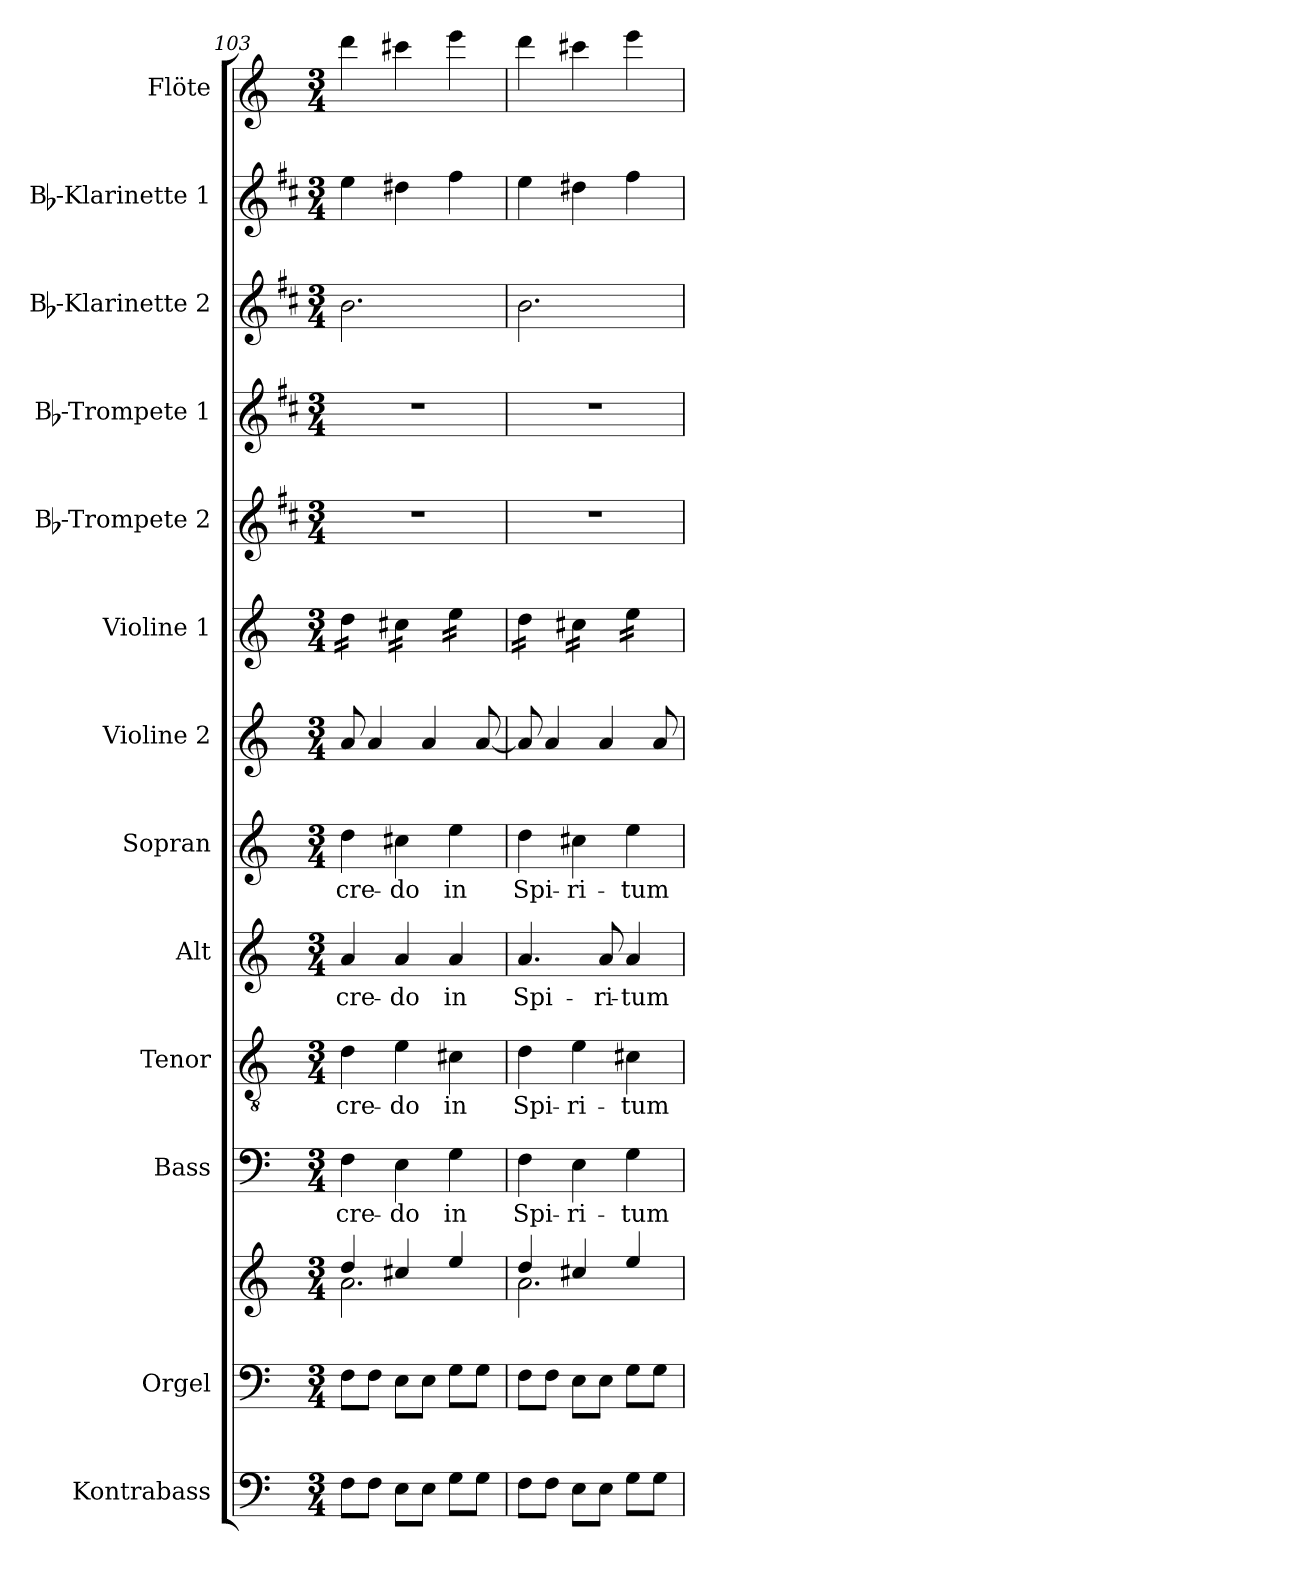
**kern	**kern	**kern	**kern	**text	**kern	**text	**kern	**text	**kern	**text	**kern	**kern	**kern	**kern	**kern	**kern	**kern
*part13	*part12	*part12	*part11	*part11	*part10	*part10	*part9	*part9	*part8	*part8	*part7	*part6	*part5	*part4	*part3	*part2	*part1
*staff14	*staff13	*staff12	*staff11	*staff11	*staff10	*staff10	*staff9	*staff9	*staff8	*staff8	*staff7	*staff6	*staff5	*staff4	*staff3	*staff2	*staff1
*I"Kontrabass	*I"Orgel	*	*I"Bass	*	*I"Tenor	*	*I"Alt	*	*I"Sopran	*	*I"Violine 2	*I"Violine 1	*I"Bb-Trompete 2	*I"Bb-Trompete 1	*I"Bb-Klarinette 2	*I"Bb-Klarinette 1	*I"Flöte
*I'Kb.	*I'Org.	*	*I'B.	*	*I'T.	*	*I'A.	*	*I'S.	*	*I'Vl. 2	*I'Vl. 1	*I'Bb Trp. 2	*I'Bb Trp. 1	*I'Bb Kl. 2	*I'Bb Kl. 1	*I'Fl.
*clefF4	*clefF4	*clefG2	*clefF4	*	*clefGv2	*	*clefG2	*	*clefG2	*	*clefG2	*clefG2	*clefG2	*clefG2	*clefG2	*clefG2	*clefG2
*ITrd7c12	*	*	*	*	*	*	*	*	*	*	*	*	*ITrd1c2	*ITrd1c2	*ITrd1c2	*ITrd1c2	*
*k[]	*k[]	*k[]	*k[]	*	*k[]	*	*k[]	*	*k[]	*	*k[]	*k[]	*k[]	*k[]	*k[]	*k[]	*k[]
*C:	*C:	*C:	*C:	*	*C:	*	*C:	*	*C:	*	*C:	*C:	*C:	*C:	*C:	*C:	*C:
*M3/4	*M3/4	*M3/4	*M3/4	*	*M3/4	*	*M3/4	*	*M3/4	*	*M3/4	*M3/4	*M3/4	*M3/4	*M3/4	*M3/4	*M3/4
=103	=103	=103	=103	=103	=103	=103	=103	=103	=103	=103	=103	=103	=103	=103	=103	=103	=103
*	*	*^	*	*	*	*	*	*	*	*	*	*	*	*	*	*	*
!	!	!	!	!	!LO:LY:b	!	!LO:LY:b	!	!LO:LY:b	!	!LO:LY:b	!	!	!	!	!	!	!
*	*	*	*	*	*	*	*	*	*	*	*	*	*tremolo	*	*	*	*	*
8FF\L	8F\L	4dd/	2.a\	4F\	cre-	4d\	cre-	4a/	cre-	4dd\	cre-	8a/	16dd\LL	2.r	2.r	2.a\	4dd\	4ddd\
.	.	.	.	.	.	.	.	.	.	.	.	.	16dd\	.	.	.	.	.
8FF\J	8F\J	.	.	.	.	.	.	.	.	.	.	4a/	16dd\	.	.	.	.	.
.	.	.	.	.	.	.	.	.	.	.	.	.	16dd\JJ	.	.	.	.	.
!	!	!	!	!	!LO:LY:b	!	!LO:LY:b	!	!LO:LY:b	!	!LO:LY:b	!	!	!	!	!	!	!
8EE\L	8E\L	4cc#X/	.	4E\	-do	4e\	-do	4a/	-do	4cc#X\	-do	.	16cc#X\LL	.	.	.	4cc#X\	4ccc#X\
.	.	.	.	.	.	.	.	.	.	.	.	.	16cc#X\	.	.	.	.	.
8EE\J	8E\J	.	.	.	.	.	.	.	.	.	.	4a/	16cc#X\	.	.	.	.	.
.	.	.	.	.	.	.	.	.	.	.	.	.	16cc#X\JJ	.	.	.	.	.
!	!	!	!	!	!LO:LY:b	!	!LO:LY:b	!	!LO:LY:b	!	!LO:LY:b	!	!	!	!	!	!	!
8GG\L	8G\L	4ee/	.	4G\	in	4c#X\	in	4a/	in	4ee\	in	.	16ee\LL	.	.	.	4ee\	4eee\
.	.	.	.	.	.	.	.	.	.	.	.	.	16ee\	.	.	.	.	.
8GG\J	8G\J	.	.	.	.	.	.	.	.	.	.	[8a/	16ee\	.	.	.	.	.
.	.	.	.	.	.	.	.	.	.	.	.	.	16ee\JJ	.	.	.	.	.
=104	=104	=104	=104	=104	=104	=104	=104	=104	=104	=104	=104	=104	=104	=104	=104	=104	=104	=104
!	!	!	!	!	!LO:LY:b	!	!LO:LY:b	!	!LO:LY:b	!	!LO:LY:b	!	!	!	!	!	!	!
8FF\L	8F\L	4dd/	2.a\	4F\	Spi-	4d\	Spi-	4.a/	Spi-	4dd\	Spi-	8a/]	16dd\LL	2.r	2.r	2.a\	4dd\	4ddd\
.	.	.	.	.	.	.	.	.	.	.	.	.	16dd\	.	.	.	.	.
8FF\J	8F\J	.	.	.	.	.	.	.	.	.	.	4a/	16dd\	.	.	.	.	.
.	.	.	.	.	.	.	.	.	.	.	.	.	16dd\JJ	.	.	.	.	.
!	!	!	!	!	!LO:LY:b	!	!LO:LY:b	!	!	!	!LO:LY:b	!	!	!	!	!	!	!
8EE\L	8E\L	4cc#X/	.	4E\	-ri-	4e\	-ri-	.	.	4cc#X\	-ri-	.	16cc#X\LL	.	.	.	4cc#X\	4ccc#X\
.	.	.	.	.	.	.	.	.	.	.	.	.	16cc#X\	.	.	.	.	.
!	!	!	!	!	!	!	!	!	!LO:LY:b	!	!	!	!	!	!	!	!	!
8EE\J	8E\J	.	.	.	.	.	.	8a/	-ri-	.	.	4a/	16cc#X\	.	.	.	.	.
.	.	.	.	.	.	.	.	.	.	.	.	.	16cc#X\JJ	.	.	.	.	.
!	!	!	!	!	!LO:LY:b	!	!LO:LY:b	!	!LO:LY:b	!	!LO:LY:b	!	!	!	!	!	!	!
8GG\L	8G\L	4ee/	.	4G\	-tum	4c#X\	-tum	4a/	-tum	4ee\	-tum	.	16ee\LL	.	.	.	4ee\	4eee\
.	.	.	.	.	.	.	.	.	.	.	.	.	16ee\	.	.	.	.	.
8GG\J	8G\J	.	.	.	.	.	.	.	.	.	.	8a/	16ee\	.	.	.	.	.
.	.	.	.	.	.	.	.	.	.	.	.	.	16ee\JJ	.	.	.	.	.
*	*	*	*	*	*	*	*	*	*	*	*	*	*Xtremolo	*	*	*	*	*
*	*	*v	*v	*	*	*	*	*	*	*	*	*	*	*	*	*	*	*
=	=	=	=	=	=	=	=	=	=	=	=	=	=	=	=	=	=
*-	*-	*-	*-	*-	*-	*-	*-	*-	*-	*-	*-	*-	*-	*-	*-	*-	*-
